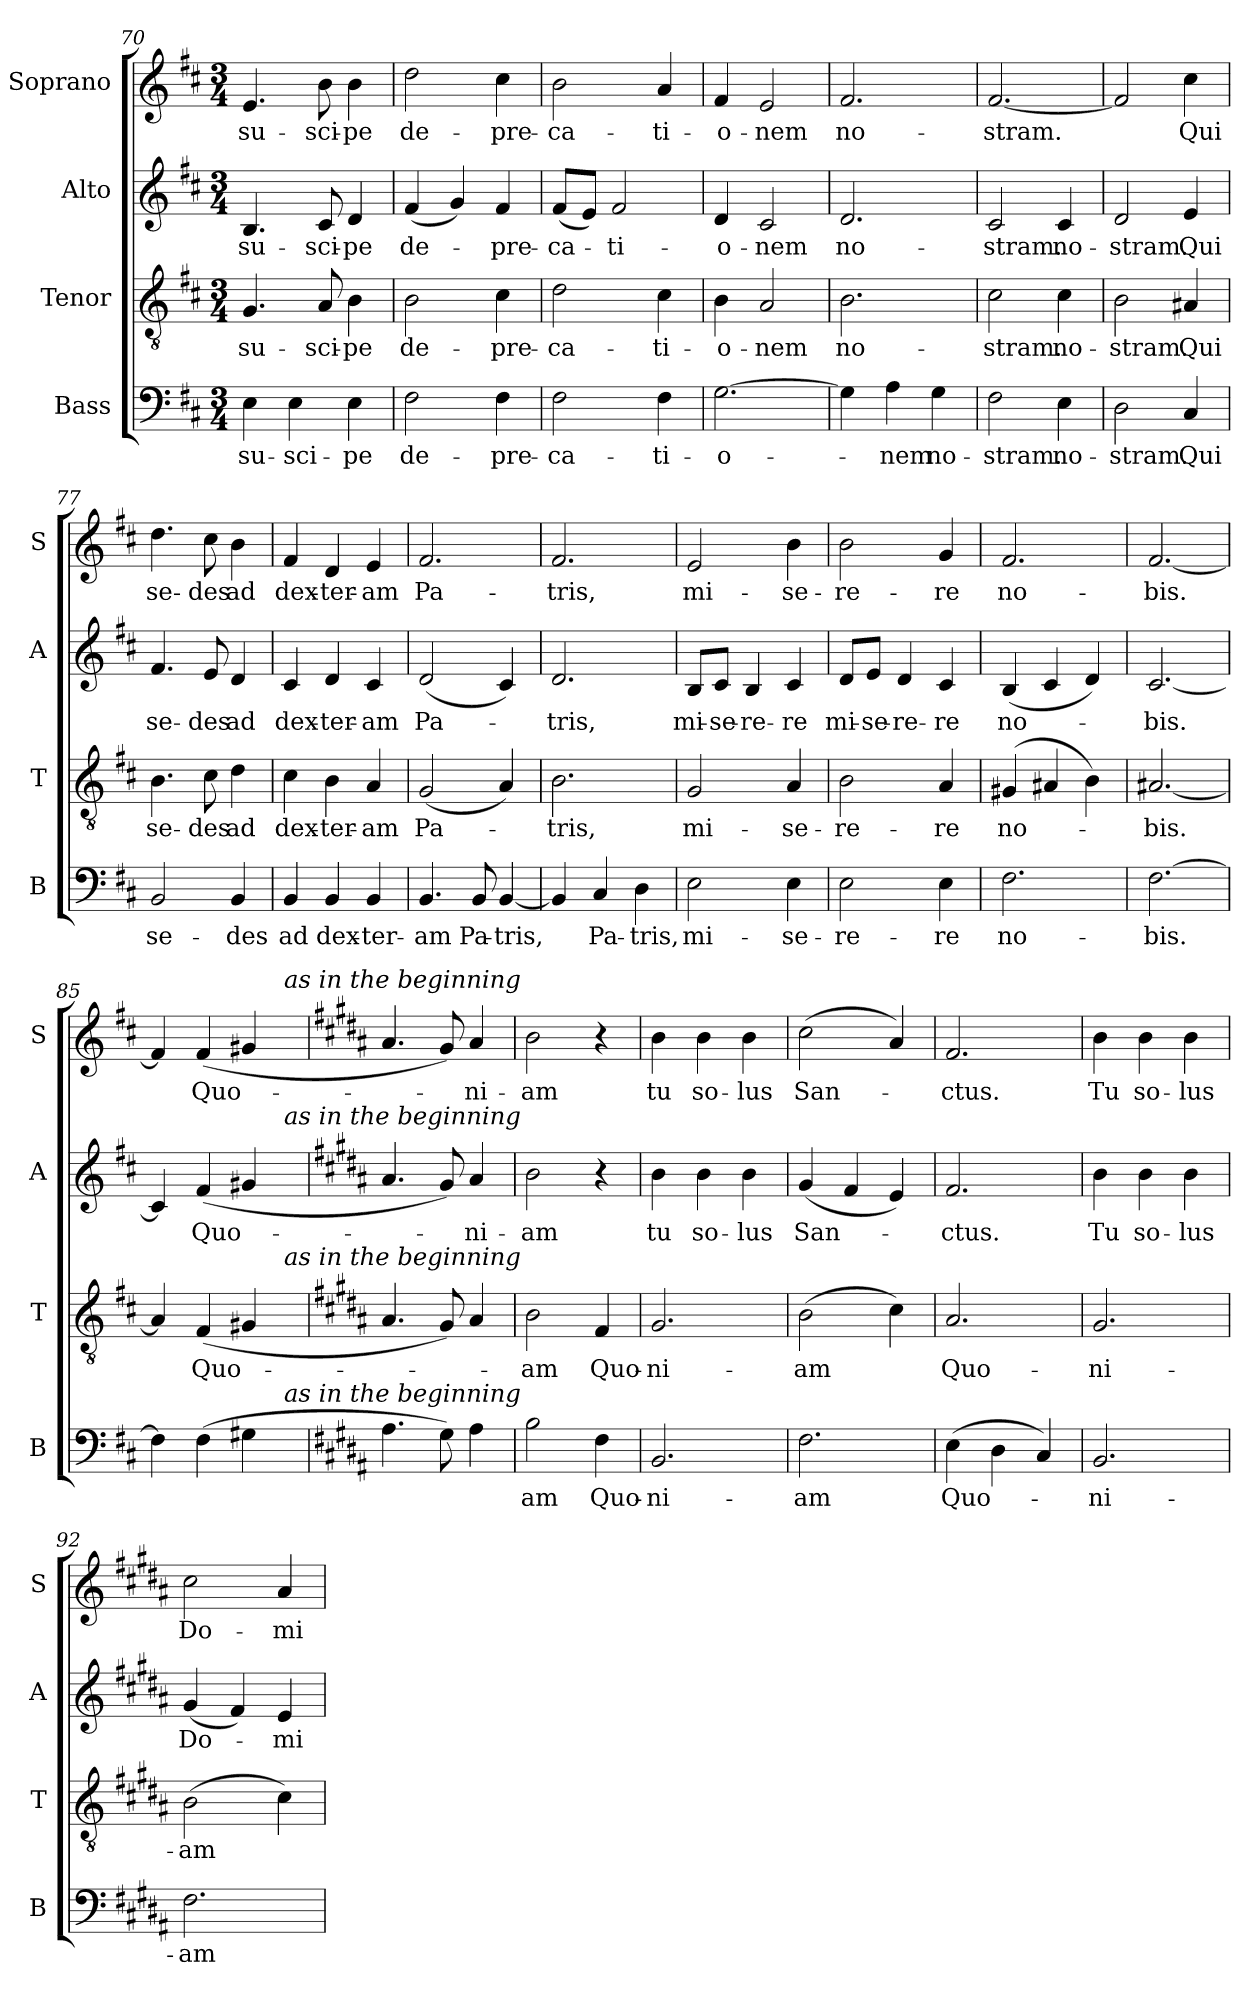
**kern	**text	**kern	**text	**kern	**text	**kern	**text
*part4	*part4	*part3	*part3	*part2	*part2	*part1	*part1
*staff4	*staff4	*staff3	*staff3	*staff2	*staff2	*staff1	*staff1
*I"Bass	*	*I"Tenor	*	*I"Alto	*	*I"Soprano	*
*I'B	*	*I'T	*	*I'A	*	*I'S	*
*clefF4	*	*clefGv2	*	*clefG2	*	*clefG2	*
*k[f#c#]	*	*k[f#c#]	*	*k[f#c#]	*	*k[f#c#]	*
*b:	*	*b:	*	*b:	*	*b:	*
*M3/4	*	*M3/4	*	*M3/4	*	*M3/4	*
=70	=70	=70	=70	=70	=70	=70	=70
4E\	su-	4.G/	su-	4.B/	su-	4.e/	su-
4E\	-sci-	.	.	.	.	.	.
.	.	8A/	-sci-	8c#/	-sci-	8b\	-sci-
4E\	-pe	4B\	-pe	4d/	-pe	4b\	-pe
!!LO:LB:g=z
=71	=71	=71	=71	=71	=71	=71	=71
2F#\	de-	2B\	de-	(4f#/	de-	2dd\	de-
.	.	.	.	4g/)	.	.	.
4F#\	-pre-	4c#\	-pre-	4f#/	-pre-	4cc#\	-pre-
=72	=72	=72	=72	=72	=72	=72	=72
2F#\	-ca-	2d\	-ca-	(8f#/L	-ca-	2b\	-ca-
.	.	.	.	8e/J)	.	.	.
.	.	.	.	2f#/	-ti-	.	.
4F#\	-ti-	4c#\	-ti-	.	.	4a/	-ti-
=73	=73	=73	=73	=73	=73	=73	=73
[2.G\	-o-	4B\	-o-	4d/	-o-	4f#/	-o-
.	.	2A/	-nem	2c#/	-nem	2e/	-nem
=74	=74	=74	=74	=74	=74	=74	=74
4G\]	.	2.B\	no-	2.d/	no-	2.f#/	no-
4A\	-nem	.	.	.	.	.	.
4G\	no-	.	.	.	.	.	.
=75	=75	=75	=75	=75	=75	=75	=75
2F#\	-stram.	2c#\	-stram.	2c#/	-stram.	[2.f#/	-stram.
4E\	no-	4c#\	no-	4c#/	no-	.	.
=76	=76	=76	=76	=76	=76	=76	=76
2D\	-stram.	2B\	-stram.	2d/	-stram.	2f#/]	.
4C#/	Qui	4A#X/	Qui	4e/	Qui	4cc#\	Qui
!!LO:PB:g=z
=77	=77	=77	=77	=77	=77	=77	=77
2BB/	se-	4.B\	se-	4.f#/	se-	4.dd\	se-
.	.	8c#\	-des	8e/	-des	8cc#\	-des
4BB/	-des	4d\	ad	4d/	ad	4b\	ad
=78	=78	=78	=78	=78	=78	=78	=78
4BB/	ad	4c#\	dex-	4c#/	dex-	4f#/	dex-
4BB/	dex-	4B\	-ter-	4d/	-ter-	4d/	-ter-
4BB/	-ter-	4A/	-am	4c#/	-am	4e/	-am
=79	=79	=79	=79	=79	=79	=79	=79
4.BB/	-am	(2G/	Pa-	(2d/	Pa-	2.f#/	Pa-
8BB/	Pa-	.	.	.	.	.	.
[4BB/	-tris,	4A/)	.	4c#/)	.	.	.
=80	=80	=80	=80	=80	=80	=80	=80
4BB/]	.	2.B\	-tris,	2.d/	-tris,	2.f#/	-tris,
4C#/	Pa-	.	.	.	.	.	.
4D\	-tris,	.	.	.	.	.	.
=81	=81	=81	=81	=81	=81	=81	=81
2E\	mi-	2G/	mi-	8B/L	mi-	2e/	mi-
.	.	.	.	8c#/J	-se-	.	.
.	.	.	.	4B/	-re-	.	.
4E\	-se-	4A/	-se-	4c#/	-re	4b\	-se-
=82	=82	=82	=82	=82	=82	=82	=82
2E\	-re-	2B\	-re-	8d/L	mi-	2b\	-re-
.	.	.	.	8e/J	-se-	.	.
.	.	.	.	4d/	-re-	.	.
4E\	-re	4A/	-re	4c#/	-re	4g/	-re
!!LO:LB:g=z
=83	=83	=83	=83	=83	=83	=83	=83
2.F#\	no-	(4G#X/	no-	(4B/	no-	2.f#/	no-
.	.	4A#X/	.	4c#/	.	.	.
.	.	4B\)	.	4d/)	.	.	.
=84	=84	=84	=84	=84	=84	=84	=84
[2.F#\	-bis.	[2.A#X/	-bis.	[2.c#/	-bis.	[2.f#/	-bis.
=85	=85	=85	=85	=85	=85	=85	=85
*^	*	*^	*	*^	*	*^	*
4F#\]	2ryy	.	4A#/]	2ryy	.	4c#/]	2ryy	.	4f#/]	2ryy	.
(4F#\	.	.	(4F#/	.	Quo-	(4f#/	.	Quo-	(4f#/	.	Quo-
4G#X\	8ryy	.	4G#X/	8ryy	.	4g#X/	8ryy	.	4g#X/	8ryy	.
.	32ryy	.	.	32ryy	.	.	32ryy	.	.	32ryy	.
!	!	!	!	!	!	!	!	!	!	!LO:TX:a:i:t=as in the beginning	!
!	!	!	!	!	!	!	!LO:TX:a:i:t=as in the beginning	!	!	!	!
!	!	!	!	!LO:TX:a:i:t=as in the beginning	!	!	!	!	!	!	!
!	!LO:TX:a:i:t=as in the beginning	!	!	!	!	!	!	!	!	!	!
.	16.ryy	.	.	16.ryy	.	.	16.ryy	.	.	16.ryy	.
*v	*v	*	*	*	*	*v	*v	*	*v	*v	*
*	*	*v	*v	*	*	*	*	*
=86	=86	=86	=86	=86	=86	=86	=86
*k[f#c#g#d#a#]	*	*k[f#c#g#d#a#]	*	*k[f#c#g#d#a#]	*	*k[f#c#g#d#a#]	*
*B:	*	*B:	*	*B:	*	*B:	*
4.A#\	.	4.A#/	.	4.a#/	.	4.a#/	.
8G#\)	.	8G#/)	.	8g#/)	.	8g#/)	.
4A#\	.	4A#/	.	4a#/	-ni-	4a#/	-ni-
=87	=87	=87	=87	=87	=87	=87	=87
2B\	am	2B\	-am	2b\	-am	2b\	-am
4F#\	Quo-	4F#/	Quo-	4r	.	4r	.
!!LO:PB:g=z
=88	=88	=88	=88	=88	=88	=88	=88
2.BB/	-ni-	2.G#/	-ni-	4b\	tu	4b\	tu
.	.	.	.	4b\	so-	4b\	so-
.	.	.	.	4b\	-lus	4b\	-lus
=89	=89	=89	=89	=89	=89	=89	=89
2.F#\	-am	(2B\	-am	(4g#/	San-	(2cc#\	San-
.	.	.	.	4f#/	.	.	.
.	.	4c#\)	.	4e/)	.	4a#/)	.
=90	=90	=90	=90	=90	=90	=90	=90
(4E\	Quo-	2.A#/	Quo-	2.f#/	-ctus.	2.f#/	-ctus.
4D#\	.	.	.	.	.	.	.
4C#/)	.	.	.	.	.	.	.
=91	=91	=91	=91	=91	=91	=91	=91
2.BB/	-ni-	2.G#/	-ni-	4b\	Tu	4b\	Tu
.	.	.	.	4b\	so-	4b\	so-
.	.	.	.	4b\	-lus	4b\	-lus
=92	=92	=92	=92	=92	=92	=92	=92
2.F#\	-am	(2B\	-am	(4g#/	Do-	2cc#\	Do-
.	.	.	.	4f#/)	.	.	.
.	.	4c#\)	.	4e/	-mi-	4a#/	-mi-
=	=	=	=	=	=	=	=
*-	*-	*-	*-	*-	*-	*-	*-
